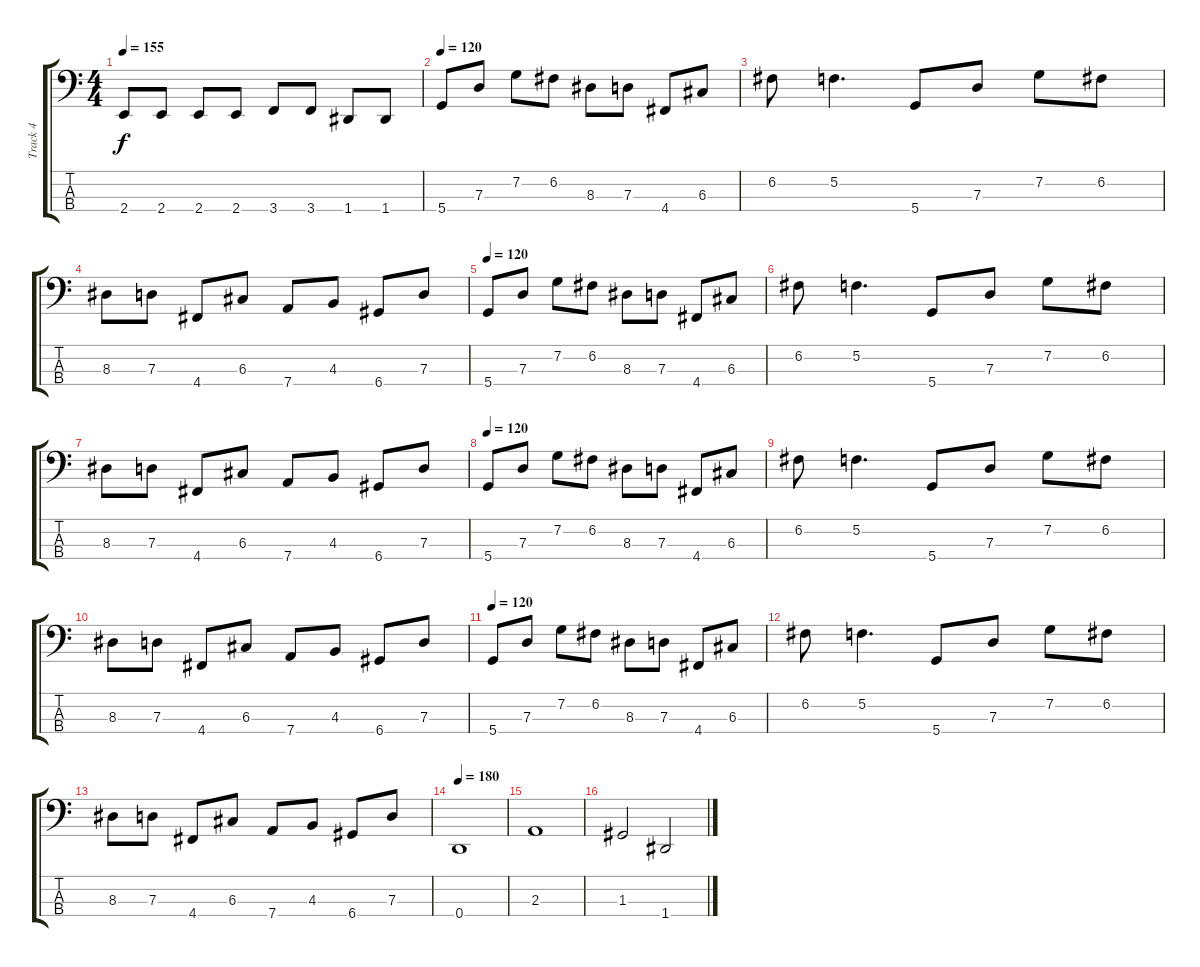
\track ("Track 4" "Track 4") {instrument electricbassfinger}
\staff {score tabs}
\tuning (F2 C2 G1 D1) {hide}
\ts (4 4)
\tempo 155
\clef f4
\ks c
2.4.8{dy f} 2.4.8 2.4.8 2.4.8 3.4.8 3.4.8 1.4.8 1.4.8 |
\tempo 120
5.4.8 7.3.8 7.2.8 6.2.8 8.3.8 7.3.8 4.4.8 6.3.8 |
6.2.8 5.2.4{d} 5.4.8 7.3.8 7.2.8 6.2.8 |
8.3.8 7.3.8 4.4.8 6.3.8 7.4.8 4.3.8 6.4.8 7.3.8 |
\tempo 120
5.4.8 7.3.8 7.2.8 6.2.8 8.3.8 7.3.8 4.4.8 6.3.8 |
6.2.8 5.2.4{d} 5.4.8 7.3.8 7.2.8 6.2.8 |
8.3.8 7.3.8 4.4.8 6.3.8 7.4.8 4.3.8 6.4.8 7.3.8 |
\tempo 120
5.4.8 7.3.8 7.2.8 6.2.8 8.3.8 7.3.8 4.4.8 6.3.8 |
6.2.8 5.2.4{d} 5.4.8 7.3.8 7.2.8 6.2.8 |
8.3.8 7.3.8 4.4.8 6.3.8 7.4.8 4.3.8 6.4.8 7.3.8 |
\tempo 120
5.4.8 7.3.8 7.2.8 6.2.8 8.3.8 7.3.8 4.4.8 6.3.8 |
6.2.8 5.2.4{d} 5.4.8 7.3.8 7.2.8 6.2.8 |
8.3.8 7.3.8 4.4.8 6.3.8 7.4.8 4.3.8 6.4.8 7.3.8 |
\tempo 180
0.4.1 |
2.3.1 |
1.3.2 1.4.2
